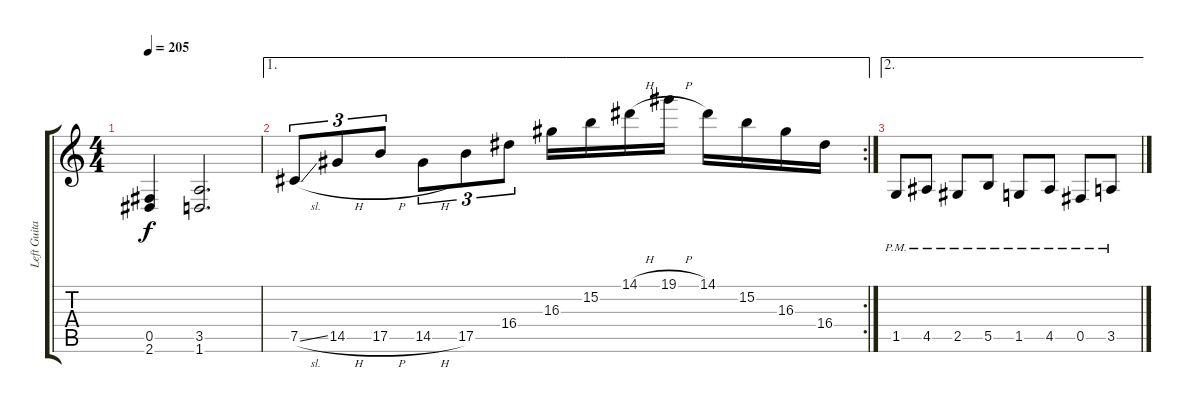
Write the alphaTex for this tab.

\track ("Left Guitar" "Left Guita") {instrument overdrivenguitar}
\staff {score tabs}
\tuning (Db4 Ab3 E3 B2 Gb2 Db2) {hide}
\ts (4 4)
\tempo 205
\clef g2
\ks c
(0.5 2.6).4{dy f} (3.5 1.6).2{d} |
\ae 1
\rc 2
7.5{sl}.8{tu (3 2)} 14.5{h}.8{tu (3 2)} 17.5{h}.8{tu (3 2)} 14.5{h}.8{tu (3 2)} 17.5.8{tu (3 2)} 16.4.8{tu (3 2)} 16.3.16 15.2.16 14.1{h}.16 19.1{h}.16 14.1.16 15.2.16 16.3.16 16.4.16 |
\ae 2
1.5{pm}.8 4.5{pm}.8 2.5{pm}.8 5.5{pm}.8 1.5{pm}.8 4.5{pm}.8 0.5{pm}.8 3.5{pm}.8
